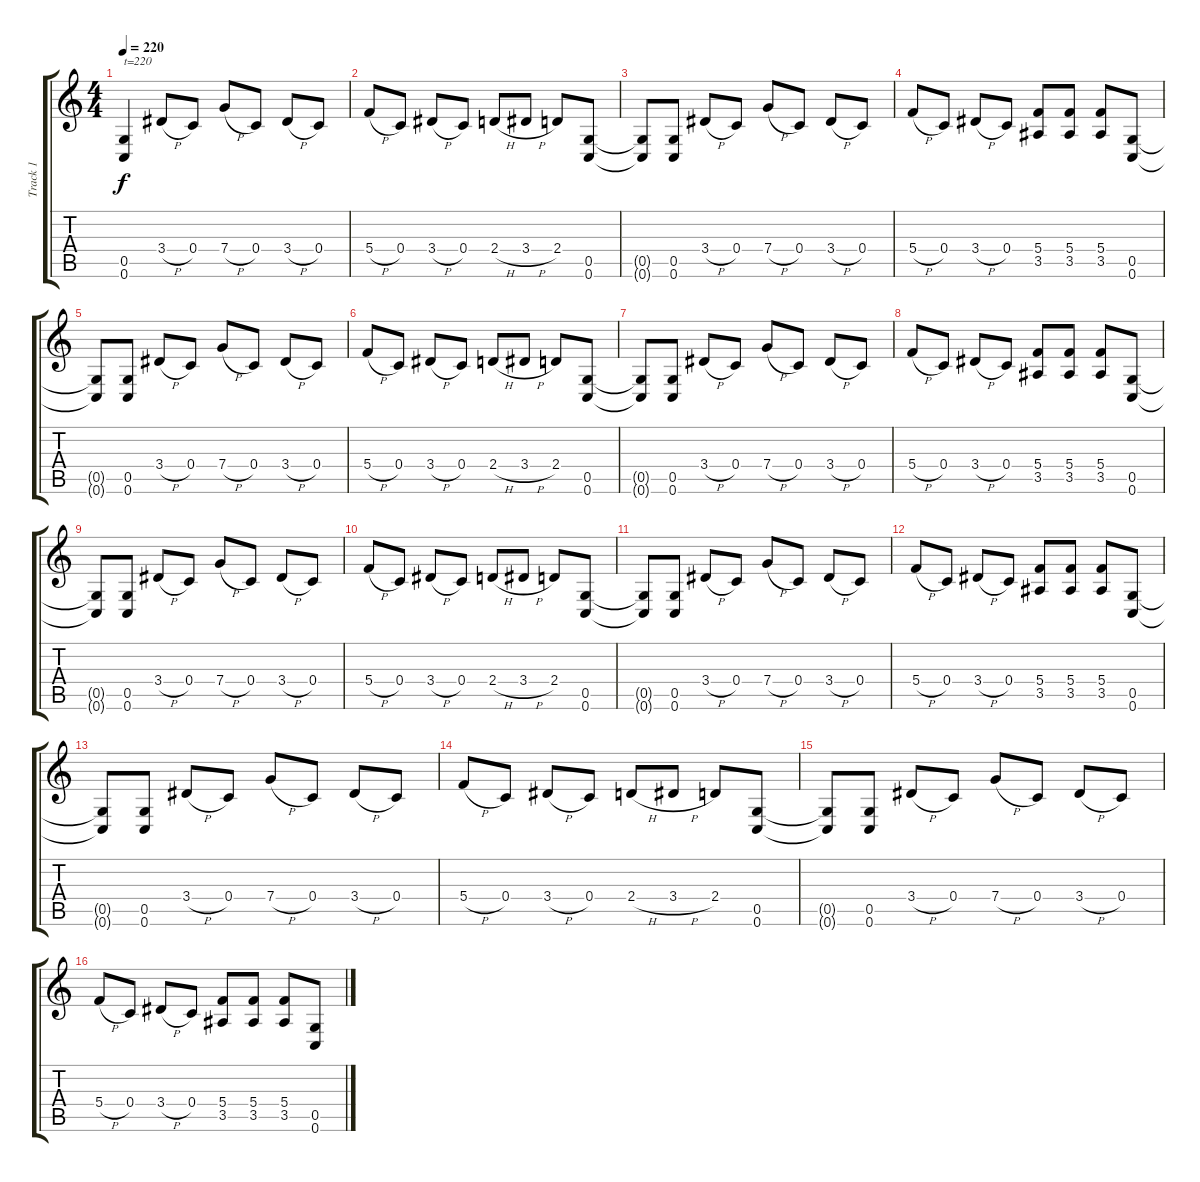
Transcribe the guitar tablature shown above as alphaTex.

\track ("Track 1" "Track 1") {instrument distortionguitar}
\staff {score tabs}
\tuning (D4 A3 F3 C3 G2 C2) {hide}
\ts (4 4)
\tempo 220
\clef g2
\ks c
(0.5 0.6).4{txt "t=220" dy f instrument distortionguitar} 3.4{h}.8 0.4.8 7.4{h}.8 0.4.8 3.4{h}.8 0.4.8 |
5.4{h}.8 0.4.8 3.4{h}.8 0.4.8 2.4{h}.8 3.4{h}.8 2.4.8 (0.5 0.6).8 |
(0.5{t} 0.6{t}).8 (0.5 0.6).8 3.4{h}.8 0.4.8 7.4{h}.8 0.4.8 3.4{h}.8 0.4.8 |
5.4{h}.8 0.4.8 3.4{h}.8 0.4.8 (5.4 3.5).8 (5.4 3.5).8 (5.4 3.5).8 (0.5 0.6).8 |
(0.5{t} 0.6{t}).8 (0.5 0.6).8 3.4{h}.8 0.4.8 7.4{h}.8 0.4.8 3.4{h}.8 0.4.8 |
5.4{h}.8 0.4.8 3.4{h}.8 0.4.8 2.4{h}.8 3.4{h}.8 2.4.8 (0.5 0.6).8 |
(0.5{t} 0.6{t}).8 (0.5 0.6).8 3.4{h}.8 0.4.8 7.4{h}.8 0.4.8 3.4{h}.8 0.4.8 |
5.4{h}.8 0.4.8 3.4{h}.8 0.4.8 (5.4 3.5).8 (5.4 3.5).8 (5.4 3.5).8 (0.5 0.6).8 |
(0.5{t} 0.6{t}).8 (0.5 0.6).8 3.4{h}.8 0.4.8 7.4{h}.8 0.4.8 3.4{h}.8 0.4.8 |
5.4{h}.8 0.4.8 3.4{h}.8 0.4.8 2.4{h}.8 3.4{h}.8 2.4.8 (0.5 0.6).8 |
(0.5{t} 0.6{t}).8 (0.5 0.6).8 3.4{h}.8 0.4.8 7.4{h}.8 0.4.8 3.4{h}.8 0.4.8 |
5.4{h}.8 0.4.8 3.4{h}.8 0.4.8 (5.4 3.5).8 (5.4 3.5).8 (5.4 3.5).8 (0.5 0.6).8 |
(0.5{t} 0.6{t}).8 (0.5 0.6).8 3.4{h}.8 0.4.8 7.4{h}.8 0.4.8 3.4{h}.8 0.4.8 |
5.4{h}.8 0.4.8 3.4{h}.8 0.4.8 2.4{h}.8 3.4{h}.8 2.4.8 (0.5 0.6).8 |
(0.5{t} 0.6{t}).8 (0.5 0.6).8 3.4{h}.8 0.4.8 7.4{h}.8 0.4.8 3.4{h}.8 0.4.8 |
5.4{h}.8 0.4.8 3.4{h}.8 0.4.8 (5.4 3.5).8 (5.4 3.5).8 (5.4 3.5).8 (0.5 0.6).8
